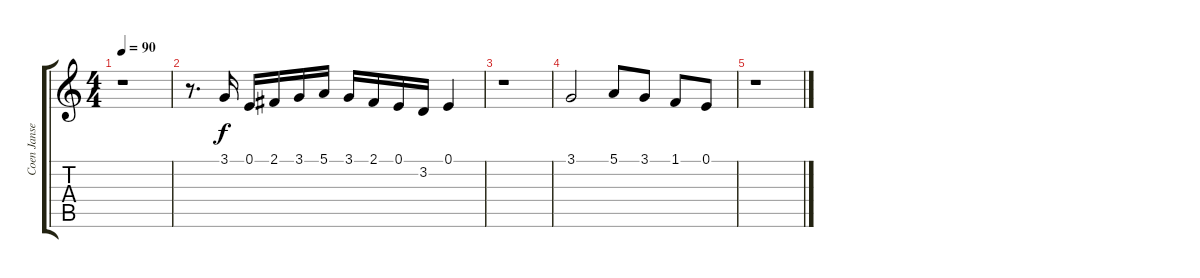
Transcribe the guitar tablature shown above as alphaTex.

\track ("Coen Jansen" "Coen Janse") {instrument synthstrings2}
\staff {score tabs}
\tuning (E4 B3 G3 D3 A2 E2) {hide}
\ts (4 4)
\tempo 90
\clef g2
\ks c
r.1{dy f} |
r.8{d} 3.1.16 0.1.16 2.1.16 3.1.16 5.1.16 3.1.16 2.1.16 0.1.16 3.2.16 0.1.4 |
r.1 |
3.1.2 5.1.8 3.1.8 1.1.8 0.1.8 |
r.1
